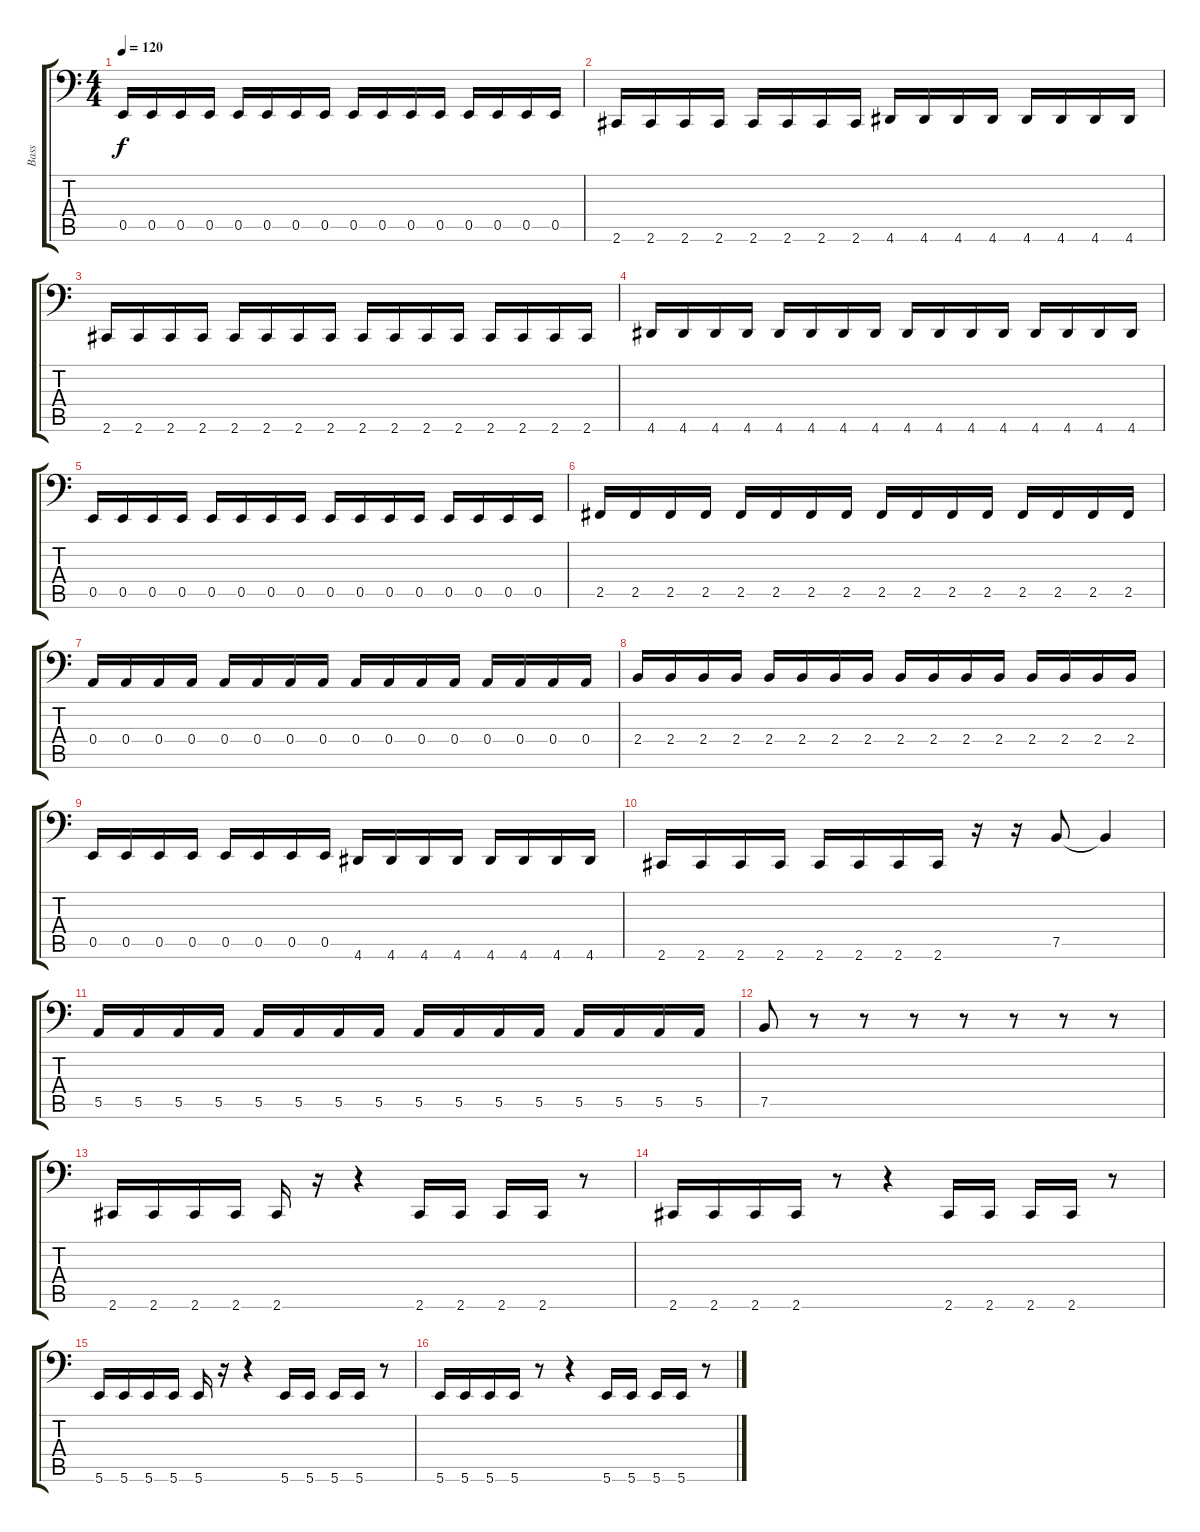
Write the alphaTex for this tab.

\track ("Bass" "Bass") {instrument electricbassfinger}
\staff {score tabs}
\tuning (C3 G2 D2 A1 E1 B0) {hide}
\ts (4 4)
\tempo 120
\clef f4
\ks c
0.5.16{dy f} 0.5.16 0.5.16 0.5.16 0.5.16 0.5.16 0.5.16 0.5.16 0.5.16 0.5.16 0.5.16 0.5.16 0.5.16 0.5.16 0.5.16 0.5.16 |
2.6.16 2.6.16 2.6.16 2.6.16 2.6.16 2.6.16 2.6.16 2.6.16 4.6.16 4.6.16 4.6.16 4.6.16 4.6.16 4.6.16 4.6.16 4.6.16 |
2.6.16 2.6.16 2.6.16 2.6.16 2.6.16 2.6.16 2.6.16 2.6.16 2.6.16 2.6.16 2.6.16 2.6.16 2.6.16 2.6.16 2.6.16 2.6.16 |
4.6.16 4.6.16 4.6.16 4.6.16 4.6.16 4.6.16 4.6.16 4.6.16 4.6.16 4.6.16 4.6.16 4.6.16 4.6.16 4.6.16 4.6.16 4.6.16 |
0.5.16 0.5.16 0.5.16 0.5.16 0.5.16 0.5.16 0.5.16 0.5.16 0.5.16 0.5.16 0.5.16 0.5.16 0.5.16 0.5.16 0.5.16 0.5.16 |
2.5.16 2.5.16 2.5.16 2.5.16 2.5.16 2.5.16 2.5.16 2.5.16 2.5.16 2.5.16 2.5.16 2.5.16 2.5.16 2.5.16 2.5.16 2.5.16 |
0.4.16 0.4.16 0.4.16 0.4.16 0.4.16 0.4.16 0.4.16 0.4.16 0.4.16 0.4.16 0.4.16 0.4.16 0.4.16 0.4.16 0.4.16 0.4.16 |
2.4.16 2.4.16 2.4.16 2.4.16 2.4.16 2.4.16 2.4.16 2.4.16 2.4.16 2.4.16 2.4.16 2.4.16 2.4.16 2.4.16 2.4.16 2.4.16 |
0.5.16 0.5.16 0.5.16 0.5.16 0.5.16 0.5.16 0.5.16 0.5.16 4.6.16 4.6.16 4.6.16 4.6.16 4.6.16 4.6.16 4.6.16 4.6.16 |
2.6.16 2.6.16 2.6.16 2.6.16 2.6.16 2.6.16 2.6.16 2.6.16 r.16 r.16 7.5.8 7.5{t}.4 |
5.5.16 5.5.16 5.5.16 5.5.16 5.5.16 5.5.16 5.5.16 5.5.16 5.5.16 5.5.16 5.5.16 5.5.16 5.5.16 5.5.16 5.5.16 5.5.16 |
7.5.8 r.8 r.8 r.8 r.8 r.8 r.8 r.8 |
2.6.16 2.6.16 2.6.16 2.6.16 2.6.16 r.16 r.4 2.6.16 2.6.16 2.6.16 2.6.16 r.8 |
2.6.16 2.6.16 2.6.16 2.6.16 r.8 r.4 2.6.16 2.6.16 2.6.16 2.6.16 r.8 |
5.6.16 5.6.16 5.6.16 5.6.16 5.6.16 r.16 r.4 5.6.16 5.6.16 5.6.16 5.6.16 r.8 |
5.6.16 5.6.16 5.6.16 5.6.16 r.8 r.4 5.6.16 5.6.16 5.6.16 5.6.16 r.8
